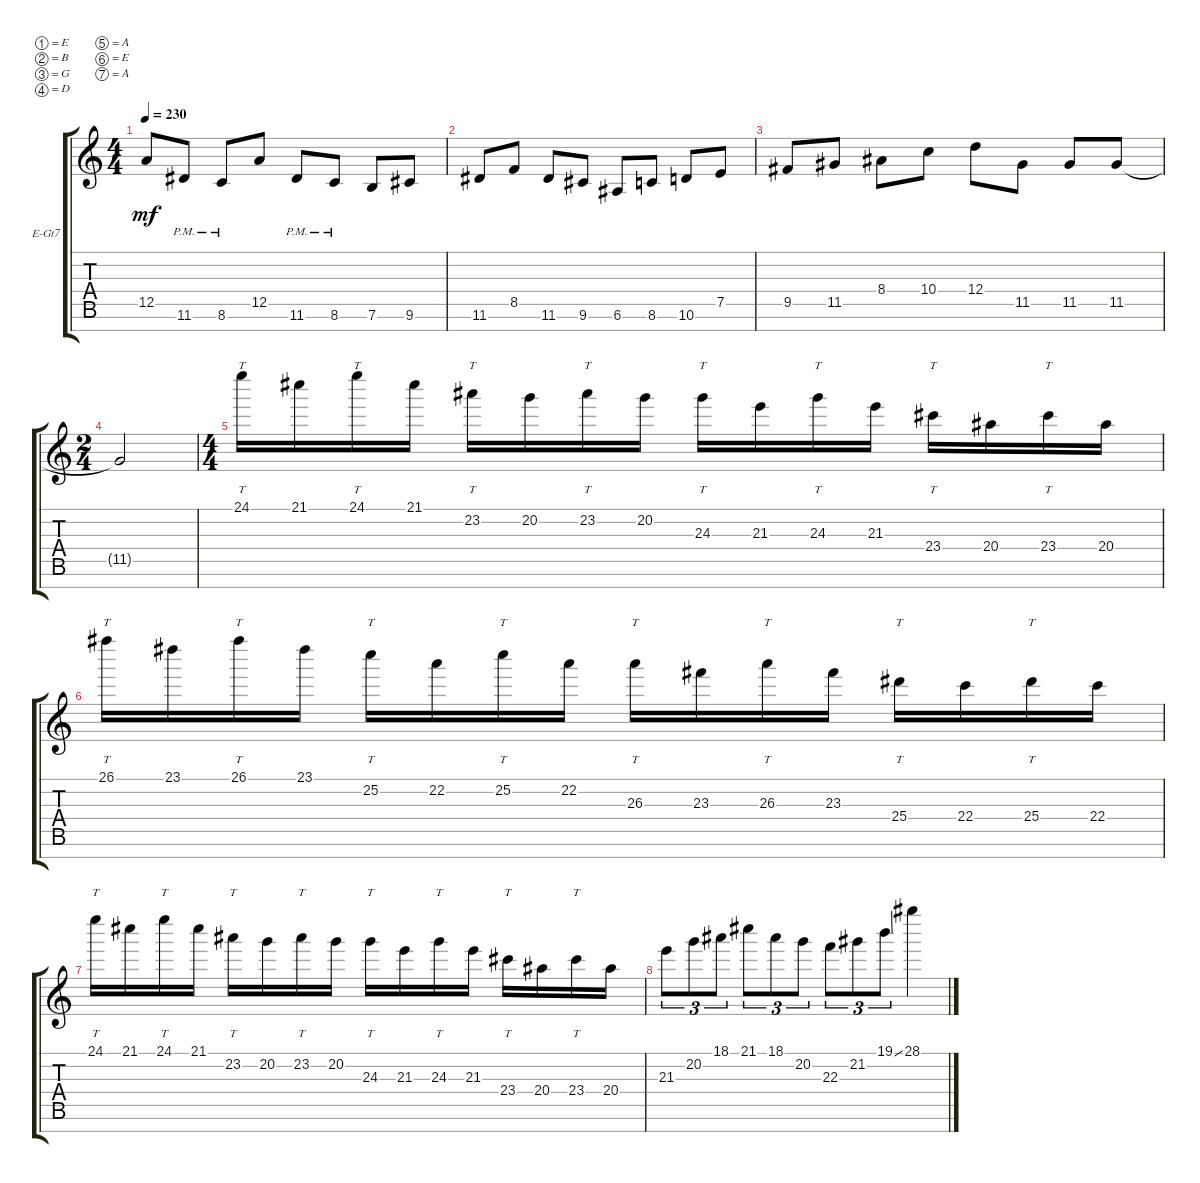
\defaultSystemsLayout 4
\bracketExtendMode groupsimilarinstruments
\firstSystemTrackNameOrientation horizontal
\otherSystemsTrackNameOrientation horizontal
\track ("Electric Guitar" "E-Gt7") {instrument distortionguitar}
\staff {score tabs}
\tuning (E4 B3 G3 D3 A2 E2 A1)
\ts (4 4)
\tempo 230
\clef g2
\ks c
12.5.8{dy mf} 11.6{pm}.8 8.6{pm}.8 12.5.8 11.6{pm}.8 8.6{pm}.8 7.6.8 9.6.8 |
11.6.8 8.5.8 11.6.8 9.6.8 6.6.8 8.6.8 10.6.8 7.5.8 |
9.5.8 11.5.8 8.4.8 10.4.8 12.4.8 11.5.8 11.5.8 11.5.8 |
\ts (2 4)
11.5{t}.2 |
\ts (4 4)
24.1.16{tt} 21.1.16 24.1.16{tt} 21.1.16 23.2.16{tt} 20.2.16 23.2.16{tt} 20.2.16 24.3.16{tt} 21.3.16 24.3.16{tt} 21.3.16 23.4.16{tt} 20.4.16 23.4.16{tt} 20.4.16 |
26.1.16{tt} 23.1.16 26.1.16{tt} 23.1.16 25.2.16{tt} 22.2.16 25.2.16{tt} 22.2.16 26.3.16{tt} 23.3.16 26.3.16{tt} 23.3.16 25.4.16{tt} 22.4.16 25.4.16{tt} 22.4.16 |
24.1.16{tt} 21.1.16 24.1.16{tt} 21.1.16 23.2.16{tt} 20.2.16 23.2.16{tt} 20.2.16 24.3.16{tt} 21.3.16 24.3.16{tt} 21.3.16 23.4.16{tt} 20.4.16 23.4.16{tt} 20.4.16 |
21.3.8{tu (3 2)} 20.2.8{tu (3 2)} 18.1.8{tu (3 2)} 21.1.8{tu (3 2)} 18.1.8{tu (3 2)} 20.2.8{tu (3 2)} 22.3.8{tu (3 2)} 21.2.8{tu (3 2)} 19.1{ss}.8{tu (3 2)} 28.1.4
